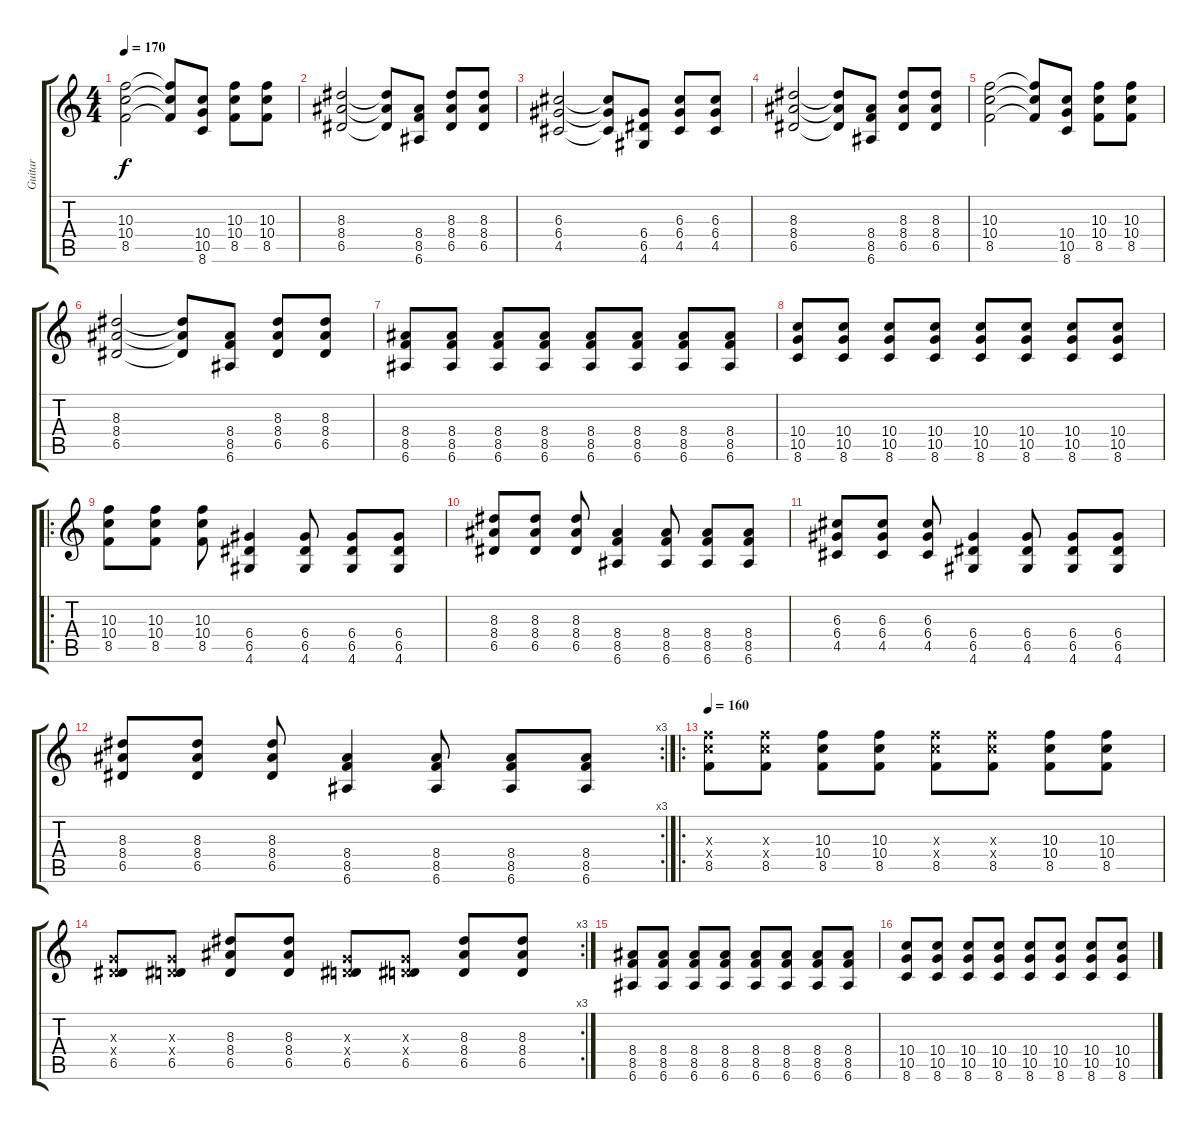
\track ("Guitar" "Guitar") {instrument distortionguitar}
\staff {score tabs}
\tuning (E4 B3 G3 D3 A2 E2) {hide}
\ts (4 4)
\tempo 170
\clef g2
\ks c
(10.3 10.4 8.5).2{dy f} (10.3{t} 10.4{t} 8.5{t}).8 (10.4 10.5 8.6).8 (10.3 10.4 8.5).8 (10.3 10.4 8.5).8 |
(8.3 8.4 6.5).2 (8.3{t} 8.4{t} 6.5{t}).8 (8.4 8.5 6.6).8 (8.3 8.4 6.5).8 (8.3 8.4 6.5).8 |
(6.3 6.4 4.5).2 (6.3{t} 6.4{t} 4.5{t}).8 (6.4 6.5 4.6).8 (6.3 6.4 4.5).8 (6.3 6.4 4.5).8 |
(8.3 8.4 6.5).2 (8.3{t} 8.4{t} 6.5{t}).8 (8.4 8.5 6.6).8 (8.3 8.4 6.5).8 (8.3 8.4 6.5).8 |
(10.3 10.4 8.5).2 (10.3{t} 10.4{t} 8.5{t}).8 (10.4 10.5 8.6).8 (10.3 10.4 8.5).8 (10.3 10.4 8.5).8 |
(8.3 8.4 6.5).2 (8.3{t} 8.4{t} 6.5{t}).8 (8.4 8.5 6.6).8 (8.3 8.4 6.5).8 (8.3 8.4 6.5).8 |
(8.4 8.5 6.6).8 (8.4 8.5 6.6).8 (8.4 8.5 6.6).8 (8.4 8.5 6.6).8 (8.4 8.5 6.6).8 (8.4 8.5 6.6).8 (8.4 8.5 6.6).8 (8.4 8.5 6.6).8 |
(10.4 10.5 8.6).8 (10.4 10.5 8.6).8 (10.4 10.5 8.6).8 (10.4 10.5 8.6).8 (10.4 10.5 8.6).8 (10.4 10.5 8.6).8 (10.4 10.5 8.6).8 (10.4 10.5 8.6).8 |
\ro
(10.3 10.4 8.5).8 (10.3 10.4 8.5).8 (10.3 10.4 8.5).8 (6.4 6.5 4.6).4 (6.4 6.5 4.6).8 (6.4 6.5 4.6).8 (6.4 6.5 4.6).8 |
(8.3 8.4 6.5).8 (8.3 8.4 6.5).8 (8.3 8.4 6.5).8 (8.4 8.5 6.6).4 (8.4 8.5 6.6).8 (8.4 8.5 6.6).8 (8.4 8.5 6.6).8 |
(6.3 6.4 4.5).8 (6.3 6.4 4.5).8 (6.3 6.4 4.5).8 (6.4 6.5 4.6).4 (6.4 6.5 4.6).8 (6.4 6.5 4.6).8 (6.4 6.5 4.6).8 |
\rc 3
(8.3 8.4 6.5).8 (8.3 8.4 6.5).8 (8.3 8.4 6.5).8 (8.4 8.5 6.6).4 (8.4 8.5 6.6).8 (8.4 8.5 6.6).8 (8.4 8.5 6.6).8 |
\ro
\tempo 160
(10.3{x} 10.4{x} 8.5).8 (10.3{x} 10.4{x} 8.5).8 (10.3 10.4 8.5).8 (10.3 10.4 8.5).8 (10.3{x} 10.4{x} 8.5).8 (10.3{x} 10.4{x} 8.5).8 (10.3 10.4 8.5).8 (10.3 10.4 8.5).8 |
\rc 3
(0.3{x} 0.4{x} 6.5).8 (0.3{x} 0.4{x} 6.5).8 (8.3 8.4 6.5).8 (8.3 8.4 6.5).8 (0.3{x} 0.4{x} 6.5).8 (0.3{x} 0.4{x} 6.5).8 (8.3 8.4 6.5).8 (8.3 8.4 6.5).8 |
(8.4 8.5 6.6).8 (8.4 8.5 6.6).8 (8.4 8.5 6.6).8 (8.4 8.5 6.6).8 (8.4 8.5 6.6).8 (8.4 8.5 6.6).8 (8.4 8.5 6.6).8 (8.4 8.5 6.6).8 |
(10.4 10.5 8.6).8 (10.4 10.5 8.6).8 (10.4 10.5 8.6).8 (10.4 10.5 8.6).8 (10.4 10.5 8.6).8 (10.4 10.5 8.6).8 (10.4 10.5 8.6).8 (10.4 10.5 8.6).8
